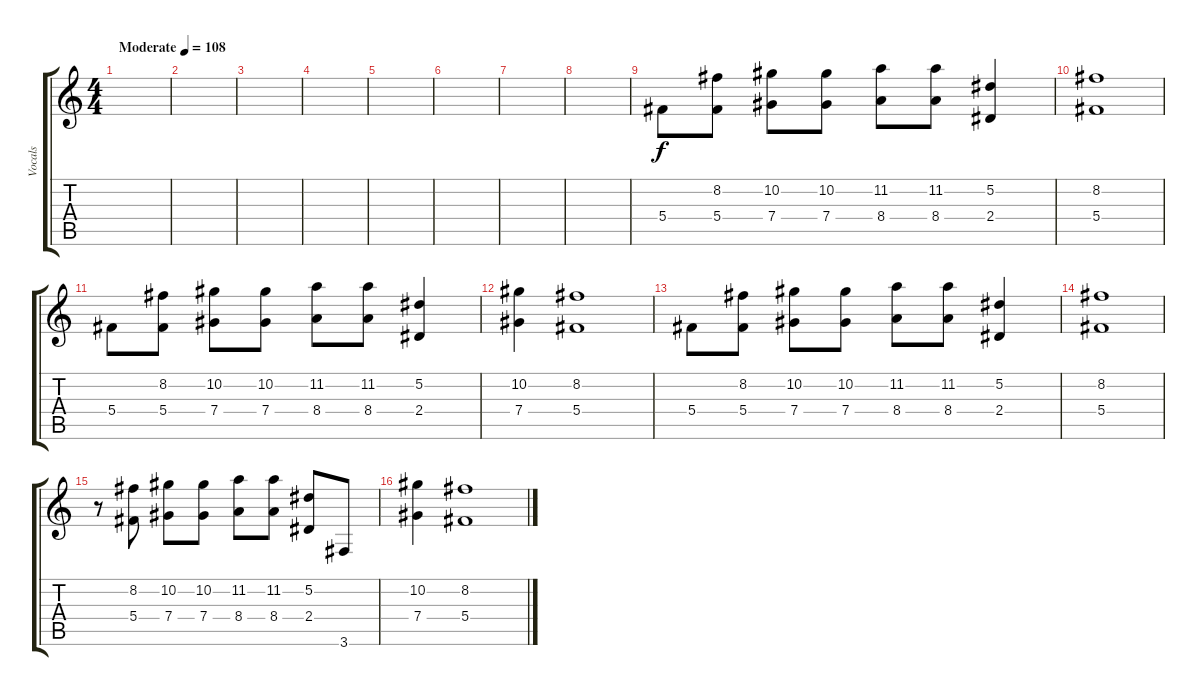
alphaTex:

\track ("Vocals" "Vocals") {instrument distortionguitar}
\staff {score tabs}
\tuning (Eb4 Bb3 Gb3 Db3 Ab2 Eb2) {hide}
\ts (4 4)
\tempo (108 "Moderate")
\clef g2
\ks c
|
|
|
|
|
|
|
|
5.4.8 (8.2 5.4).8 (10.2 7.4).8 (10.2 7.4).8 (11.2 8.4).8 (11.2 8.4).8 (5.2 2.4).4 |
(8.2 5.4).1 |
5.4.8 (8.2 5.4).8 (10.2 7.4).8 (10.2 7.4).8 (11.2 8.4).8 (11.2 8.4).8 (5.2 2.4).4 |
(10.2 7.4).4 (8.2 5.4).1 |
5.4.8 (8.2 5.4).8 (10.2 7.4).8 (10.2 7.4).8 (11.2 8.4).8 (11.2 8.4).8 (5.2 2.4).4 |
(8.2 5.4).1 |
r.8 (8.2 5.4).8 (10.2 7.4).8 (10.2 7.4).8 (11.2 8.4).8 (11.2 8.4).8 (5.2 2.4).8 3.6.8 |
(10.2 7.4).4 (8.2 5.4).1
